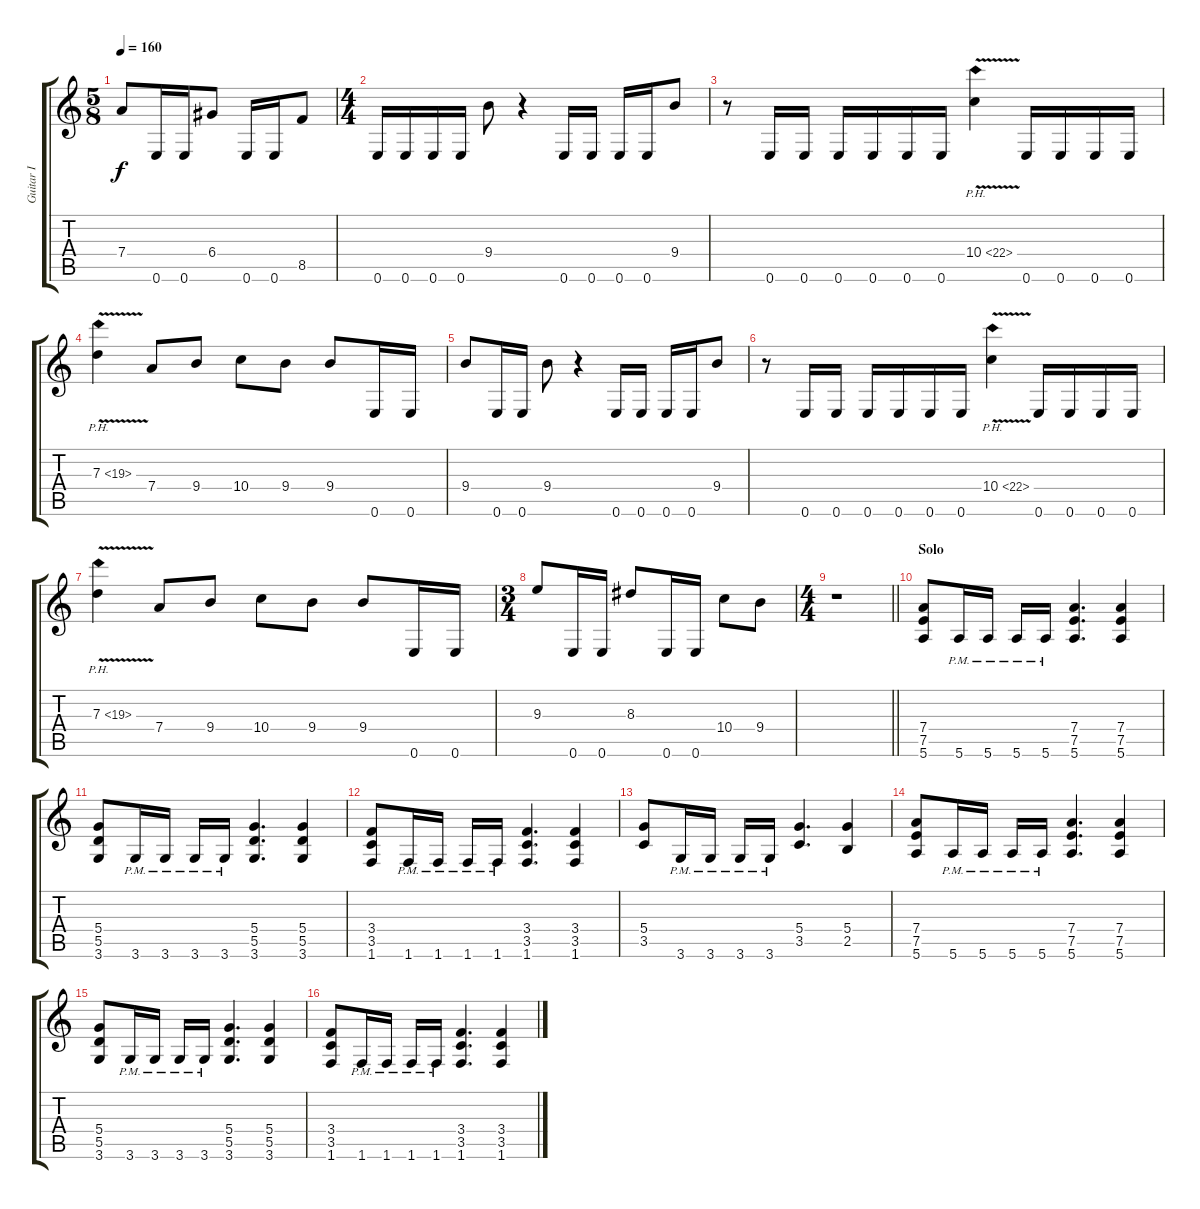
\track ("Guitar I" "Guitar I") {instrument overdrivenguitar}
\staff {score tabs}
\tuning (E4 B3 G3 D3 A2 E2) {hide}
\ts (5 8)
\tempo 160
\clef g2
\ks c
7.4.8{dy f} 0.6.16 0.6.16 6.4.8 0.6.16 0.6.16 8.5.8 |
\ts (4 4)
0.6.16 0.6.16 0.6.16 0.6.16 9.4.8 r.4 0.6.16 0.6.16 0.6.16 0.6.16 9.4.8 |
r.8 0.6.16 0.6.16 0.6.16 0.6.16 0.6.16 0.6.16 10.4{ph 12 v}.4 0.6.16 0.6.16 0.6.16 0.6.16 |
7.3{ph 12 v}.4 7.4.8 9.4.8 10.4.8 9.4.8 9.4.8 0.6.16 0.6.16 |
9.4.8 0.6.16 0.6.16 9.4.8 r.4 0.6.16 0.6.16 0.6.16 0.6.16 9.4.8 |
r.8 0.6.16 0.6.16 0.6.16 0.6.16 0.6.16 0.6.16 10.4{ph 12 v}.4 0.6.16 0.6.16 0.6.16 0.6.16 |
7.3{ph 12 v}.4 7.4.8 9.4.8 10.4.8 9.4.8 9.4.8 0.6.16 0.6.16 |
\ts (3 4)
9.3.8 0.6.16 0.6.16 8.3.8 0.6.16 0.6.16 10.4.8 9.4.8 |
\ts (4 4)
\barLineRight lightlight
r.1 |
\section ("" "Solo")
(7.4 7.5 5.6).8 5.6{pm}.16 5.6{pm}.16 5.6{pm}.16 5.6{pm}.16 (7.4 7.5 5.6).4{d} (7.4 7.5 5.6).4 |
(5.4 5.5 3.6).8 3.6{pm}.16 3.6{pm}.16 3.6{pm}.16 3.6{pm}.16 (5.4 5.5 3.6).4{d} (5.4 5.5 3.6).4 |
(3.4 3.5 1.6).8 1.6{pm}.16 1.6{pm}.16 1.6{pm}.16 1.6{pm}.16 (3.4 3.5 1.6).4{d} (3.4 3.5 1.6).4 |
(5.4 3.5).8 3.6{pm}.16 3.6{pm}.16 3.6{pm}.16 3.6{pm}.16 (5.4 3.5).4{d} (5.4 2.5).4 |
(7.4 7.5 5.6).8 5.6{pm}.16 5.6{pm}.16 5.6{pm}.16 5.6{pm}.16 (7.4 7.5 5.6).4{d} (7.4 7.5 5.6).4 |
(5.4 5.5 3.6).8 3.6{pm}.16 3.6{pm}.16 3.6{pm}.16 3.6{pm}.16 (5.4 5.5 3.6).4{d} (5.4 5.5 3.6).4 |
(3.4 3.5 1.6).8 1.6{pm}.16 1.6{pm}.16 1.6{pm}.16 1.6{pm}.16 (3.4 3.5 1.6).4{d} (3.4 3.5 1.6).4
